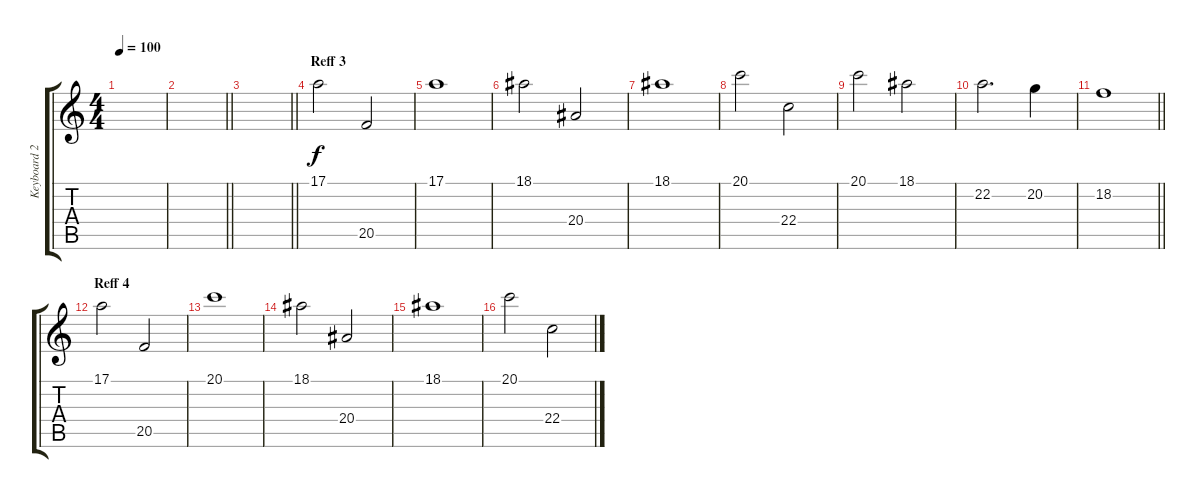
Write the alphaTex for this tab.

\track ("Keyboard 2(Ovie)" "Keyboard 2") {instrument stringensemble2}
\staff {score tabs}
\tuning (E4 B3 G3 D3 A2 E2) {hide}
\ts (4 4)
\tempo 100
\clef g2
\ks c
|
\barLineRight lightlight
|
\barLineRight lightlight
|
\section ("" "Reff 3")
17.1.2{volume 15} 20.5.2 |
17.1.1 |
18.1.2 20.4.2 |
18.1.1 |
20.1.2 22.4.2 |
20.1.2 18.1.2 |
22.2.2{d} 20.2.4 |
\barLineRight lightlight
18.2.1 |
\section ("" "Reff 4")
17.1.2 20.5.2 |
20.1.1 |
18.1.2 20.4.2 |
18.1.1 |
20.1.2 22.4.2
